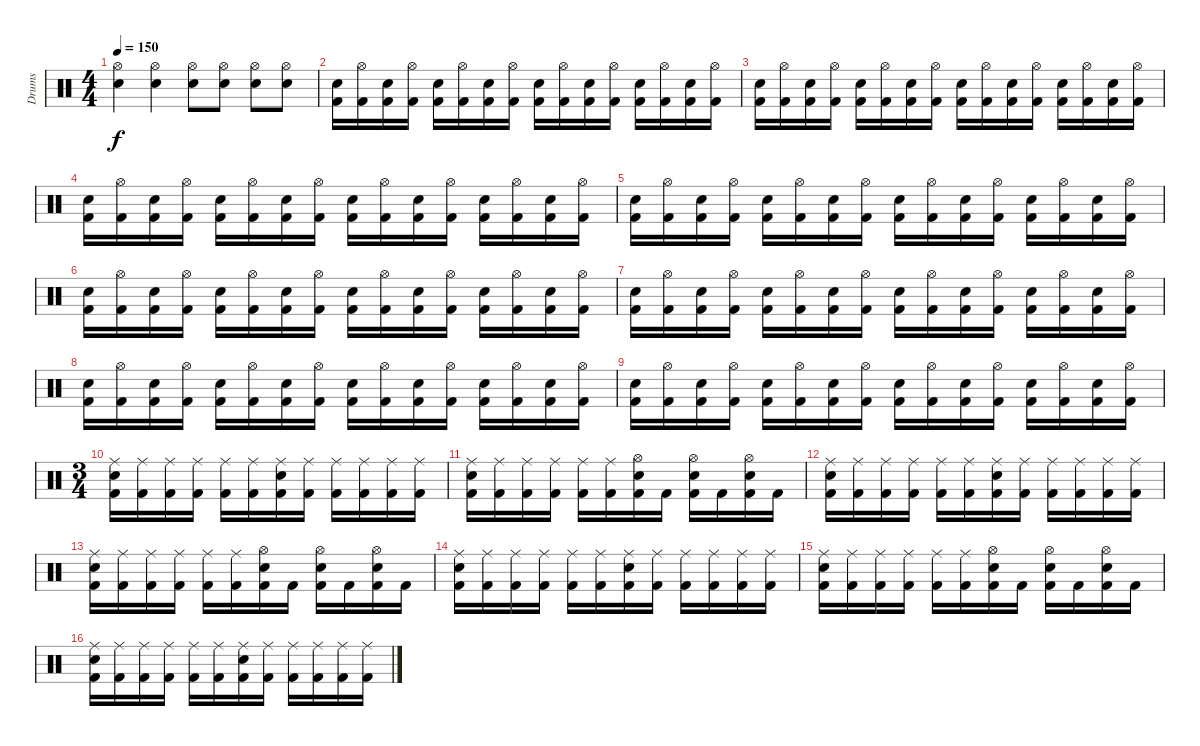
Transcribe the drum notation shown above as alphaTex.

\track ("Drums" "Drums") {instrument percussion}
\staff {score}
\articulation defaults
\ts (4 4)
\tempo 150
\clef neutral
\ks c
("Hi-Hat (open)" "Snare (hit) 2").4{dy f} ("Hi-Hat (open)" "Snare (hit) 2").4 ("Hi-Hat (open)" "Snare (hit) 2").8 ("Hi-Hat (open)" "Snare (hit) 2").8 ("Hi-Hat (open)" "Snare (hit) 2").8 ("Hi-Hat (open)" "Snare (hit) 2").8 |
("Snare (hit) 2" "Kick (hit) 2").16 ("Hi-Hat (open)" "Kick (hit) 2").16 ("Snare (hit) 2" "Kick (hit) 2").16 ("Hi-Hat (open)" "Kick (hit) 2").16 ("Snare (hit) 2" "Kick (hit) 2").16 ("Hi-Hat (open)" "Kick (hit) 2").16 ("Snare (hit) 2" "Kick (hit) 2").16 ("Hi-Hat (open)" "Kick (hit) 2").16 ("Snare (hit) 2" "Kick (hit) 2").16 ("Hi-Hat (open)" "Kick (hit) 2").16 ("Snare (hit) 2" "Kick (hit) 2").16 ("Hi-Hat (open)" "Kick (hit) 2").16 ("Snare (hit) 2" "Kick (hit) 2").16 ("Hi-Hat (open)" "Kick (hit) 2").16 ("Snare (hit) 2" "Kick (hit) 2").16 ("Hi-Hat (open)" "Kick (hit) 2").16 |
("Snare (hit) 2" "Kick (hit) 2").16 ("Hi-Hat (open)" "Kick (hit) 2").16 ("Snare (hit) 2" "Kick (hit) 2").16 ("Hi-Hat (open)" "Kick (hit) 2").16 ("Snare (hit) 2" "Kick (hit) 2").16 ("Hi-Hat (open)" "Kick (hit) 2").16 ("Snare (hit) 2" "Kick (hit) 2").16 ("Hi-Hat (open)" "Kick (hit) 2").16 ("Snare (hit) 2" "Kick (hit) 2").16 ("Hi-Hat (open)" "Kick (hit) 2").16 ("Snare (hit) 2" "Kick (hit) 2").16 ("Hi-Hat (open)" "Kick (hit) 2").16 ("Snare (hit) 2" "Kick (hit) 2").16 ("Hi-Hat (open)" "Kick (hit) 2").16 ("Snare (hit) 2" "Kick (hit) 2").16 ("Hi-Hat (open)" "Kick (hit) 2").16 |
("Snare (hit) 2" "Kick (hit) 2").16 ("Hi-Hat (open)" "Kick (hit) 2").16 ("Snare (hit) 2" "Kick (hit) 2").16 ("Hi-Hat (open)" "Kick (hit) 2").16 ("Snare (hit) 2" "Kick (hit) 2").16 ("Hi-Hat (open)" "Kick (hit) 2").16 ("Snare (hit) 2" "Kick (hit) 2").16 ("Hi-Hat (open)" "Kick (hit) 2").16 ("Snare (hit) 2" "Kick (hit) 2").16 ("Hi-Hat (open)" "Kick (hit) 2").16 ("Snare (hit) 2" "Kick (hit) 2").16 ("Hi-Hat (open)" "Kick (hit) 2").16 ("Snare (hit) 2" "Kick (hit) 2").16 ("Hi-Hat (open)" "Kick (hit) 2").16 ("Snare (hit) 2" "Kick (hit) 2").16 ("Hi-Hat (open)" "Kick (hit) 2").16 |
("Snare (hit) 2" "Kick (hit) 2").16 ("Hi-Hat (open)" "Kick (hit) 2").16 ("Snare (hit) 2" "Kick (hit) 2").16 ("Hi-Hat (open)" "Kick (hit) 2").16 ("Snare (hit) 2" "Kick (hit) 2").16 ("Hi-Hat (open)" "Kick (hit) 2").16 ("Snare (hit) 2" "Kick (hit) 2").16 ("Hi-Hat (open)" "Kick (hit) 2").16 ("Snare (hit) 2" "Kick (hit) 2").16 ("Hi-Hat (open)" "Kick (hit) 2").16 ("Snare (hit) 2" "Kick (hit) 2").16 ("Hi-Hat (open)" "Kick (hit) 2").16 ("Snare (hit) 2" "Kick (hit) 2").16 ("Hi-Hat (open)" "Kick (hit) 2").16 ("Snare (hit) 2" "Kick (hit) 2").16 ("Hi-Hat (open)" "Kick (hit) 2").16 |
("Snare (hit) 2" "Kick (hit) 2").16 ("Hi-Hat (open)" "Kick (hit) 2").16 ("Snare (hit) 2" "Kick (hit) 2").16 ("Hi-Hat (open)" "Kick (hit) 2").16 ("Snare (hit) 2" "Kick (hit) 2").16 ("Hi-Hat (open)" "Kick (hit) 2").16 ("Snare (hit) 2" "Kick (hit) 2").16 ("Hi-Hat (open)" "Kick (hit) 2").16 ("Snare (hit) 2" "Kick (hit) 2").16 ("Hi-Hat (open)" "Kick (hit) 2").16 ("Snare (hit) 2" "Kick (hit) 2").16 ("Hi-Hat (open)" "Kick (hit) 2").16 ("Snare (hit) 2" "Kick (hit) 2").16 ("Hi-Hat (open)" "Kick (hit) 2").16 ("Snare (hit) 2" "Kick (hit) 2").16 ("Hi-Hat (open)" "Kick (hit) 2").16 |
("Snare (hit) 2" "Kick (hit) 2").16 ("Hi-Hat (open)" "Kick (hit) 2").16 ("Snare (hit) 2" "Kick (hit) 2").16 ("Hi-Hat (open)" "Kick (hit) 2").16 ("Snare (hit) 2" "Kick (hit) 2").16 ("Hi-Hat (open)" "Kick (hit) 2").16 ("Snare (hit) 2" "Kick (hit) 2").16 ("Hi-Hat (open)" "Kick (hit) 2").16 ("Snare (hit) 2" "Kick (hit) 2").16 ("Hi-Hat (open)" "Kick (hit) 2").16 ("Snare (hit) 2" "Kick (hit) 2").16 ("Hi-Hat (open)" "Kick (hit) 2").16 ("Snare (hit) 2" "Kick (hit) 2").16 ("Hi-Hat (open)" "Kick (hit) 2").16 ("Snare (hit) 2" "Kick (hit) 2").16 ("Hi-Hat (open)" "Kick (hit) 2").16 |
("Snare (hit) 2" "Kick (hit) 2").16 ("Hi-Hat (open)" "Kick (hit) 2").16 ("Snare (hit) 2" "Kick (hit) 2").16 ("Hi-Hat (open)" "Kick (hit) 2").16 ("Snare (hit) 2" "Kick (hit) 2").16 ("Hi-Hat (open)" "Kick (hit) 2").16 ("Snare (hit) 2" "Kick (hit) 2").16 ("Hi-Hat (open)" "Kick (hit) 2").16 ("Snare (hit) 2" "Kick (hit) 2").16 ("Hi-Hat (open)" "Kick (hit) 2").16 ("Snare (hit) 2" "Kick (hit) 2").16 ("Hi-Hat (open)" "Kick (hit) 2").16 ("Snare (hit) 2" "Kick (hit) 2").16 ("Hi-Hat (open)" "Kick (hit) 2").16 ("Snare (hit) 2" "Kick (hit) 2").16 ("Hi-Hat (open)" "Kick (hit) 2").16 |
("Snare (hit) 2" "Kick (hit) 2").16 ("Hi-Hat (open)" "Kick (hit) 2").16 ("Snare (hit) 2" "Kick (hit) 2").16 ("Hi-Hat (open)" "Kick (hit) 2").16 ("Snare (hit) 2" "Kick (hit) 2").16 ("Hi-Hat (open)" "Kick (hit) 2").16 ("Snare (hit) 2" "Kick (hit) 2").16 ("Hi-Hat (open)" "Kick (hit) 2").16 ("Snare (hit) 2" "Kick (hit) 2").16 ("Hi-Hat (open)" "Kick (hit) 2").16 ("Snare (hit) 2" "Kick (hit) 2").16 ("Hi-Hat (open)" "Kick (hit) 2").16 ("Snare (hit) 2" "Kick (hit) 2").16 ("Hi-Hat (open)" "Kick (hit) 2").16 ("Snare (hit) 2" "Kick (hit) 2").16 ("Hi-Hat (open)" "Kick (hit) 2").16 |
\ts (3 4)
("Ride (middle)" "Snare (hit) 2" "Kick (hit) 2").16 ("Ride (middle)" "Kick (hit) 2").16 ("Ride (middle)" "Kick (hit) 2").16 ("Ride (middle)" "Kick (hit) 2").16 ("Ride (middle)" "Kick (hit) 2").16 ("Ride (middle)" "Kick (hit) 2").16 ("Ride (middle)" "Snare (hit) 2" "Kick (hit) 2").16 ("Ride (middle)" "Kick (hit) 2").16 ("Ride (middle)" "Kick (hit) 2").16 ("Ride (middle)" "Kick (hit) 2").16 ("Ride (middle)" "Kick (hit) 2").16 ("Ride (middle)" "Kick (hit) 2").16 |
("Ride (middle)" "Snare (hit) 2" "Kick (hit) 2").16 ("Ride (middle)" "Kick (hit) 2").16 ("Ride (middle)" "Kick (hit) 2").16 ("Ride (middle)" "Kick (hit) 2").16 ("Ride (middle)" "Kick (hit) 2").16 ("Ride (middle)" "Kick (hit) 2").16 ("Hi-Hat (open)" "Snare (hit) 2" "Kick (hit) 2").16 "Kick (hit) 2".16 ("Hi-Hat (open)" "Snare (hit) 2" "Kick (hit) 2").16 "Kick (hit) 2".16 ("Hi-Hat (open)" "Snare (hit) 2" "Kick (hit) 2").16 "Kick (hit) 2".16 |
("Ride (middle)" "Snare (hit) 2" "Kick (hit) 2").16 ("Ride (middle)" "Kick (hit) 2").16 ("Ride (middle)" "Kick (hit) 2").16 ("Ride (middle)" "Kick (hit) 2").16 ("Ride (middle)" "Kick (hit) 2").16 ("Ride (middle)" "Kick (hit) 2").16 ("Ride (middle)" "Snare (hit) 2" "Kick (hit) 2").16 ("Ride (middle)" "Kick (hit) 2").16 ("Ride (middle)" "Kick (hit) 2").16 ("Ride (middle)" "Kick (hit) 2").16 ("Ride (middle)" "Kick (hit) 2").16 ("Ride (middle)" "Kick (hit) 2").16 |
("Ride (middle)" "Snare (hit) 2" "Kick (hit) 2").16 ("Ride (middle)" "Kick (hit) 2").16 ("Ride (middle)" "Kick (hit) 2").16 ("Ride (middle)" "Kick (hit) 2").16 ("Ride (middle)" "Kick (hit) 2").16 ("Ride (middle)" "Kick (hit) 2").16 ("Hi-Hat (open)" "Snare (hit) 2" "Kick (hit) 2").16 "Kick (hit) 2".16 ("Hi-Hat (open)" "Snare (hit) 2" "Kick (hit) 2").16 "Kick (hit) 2".16 ("Hi-Hat (open)" "Snare (hit) 2" "Kick (hit) 2").16 "Kick (hit) 2".16 |
("Ride (middle)" "Snare (hit) 2" "Kick (hit) 2").16 ("Ride (middle)" "Kick (hit) 2").16 ("Ride (middle)" "Kick (hit) 2").16 ("Ride (middle)" "Kick (hit) 2").16 ("Ride (middle)" "Kick (hit) 2").16 ("Ride (middle)" "Kick (hit) 2").16 ("Ride (middle)" "Snare (hit) 2" "Kick (hit) 2").16 ("Ride (middle)" "Kick (hit) 2").16 ("Ride (middle)" "Kick (hit) 2").16 ("Ride (middle)" "Kick (hit) 2").16 ("Ride (middle)" "Kick (hit) 2").16 ("Ride (middle)" "Kick (hit) 2").16 |
("Ride (middle)" "Snare (hit) 2" "Kick (hit) 2").16 ("Ride (middle)" "Kick (hit) 2").16 ("Ride (middle)" "Kick (hit) 2").16 ("Ride (middle)" "Kick (hit) 2").16 ("Ride (middle)" "Kick (hit) 2").16 ("Ride (middle)" "Kick (hit) 2").16 ("Hi-Hat (open)" "Snare (hit) 2" "Kick (hit) 2").16 "Kick (hit) 2".16 ("Hi-Hat (open)" "Snare (hit) 2" "Kick (hit) 2").16 "Kick (hit) 2".16 ("Hi-Hat (open)" "Snare (hit) 2" "Kick (hit) 2").16 "Kick (hit) 2".16 |
("Ride (middle)" "Snare (hit) 2" "Kick (hit) 2").16 ("Ride (middle)" "Kick (hit) 2").16 ("Ride (middle)" "Kick (hit) 2").16 ("Ride (middle)" "Kick (hit) 2").16 ("Ride (middle)" "Kick (hit) 2").16 ("Ride (middle)" "Kick (hit) 2").16 ("Ride (middle)" "Snare (hit) 2" "Kick (hit) 2").16 ("Ride (middle)" "Kick (hit) 2").16 ("Ride (middle)" "Kick (hit) 2").16 ("Ride (middle)" "Kick (hit) 2").16 ("Ride (middle)" "Kick (hit) 2").16 ("Ride (middle)" "Kick (hit) 2").16
